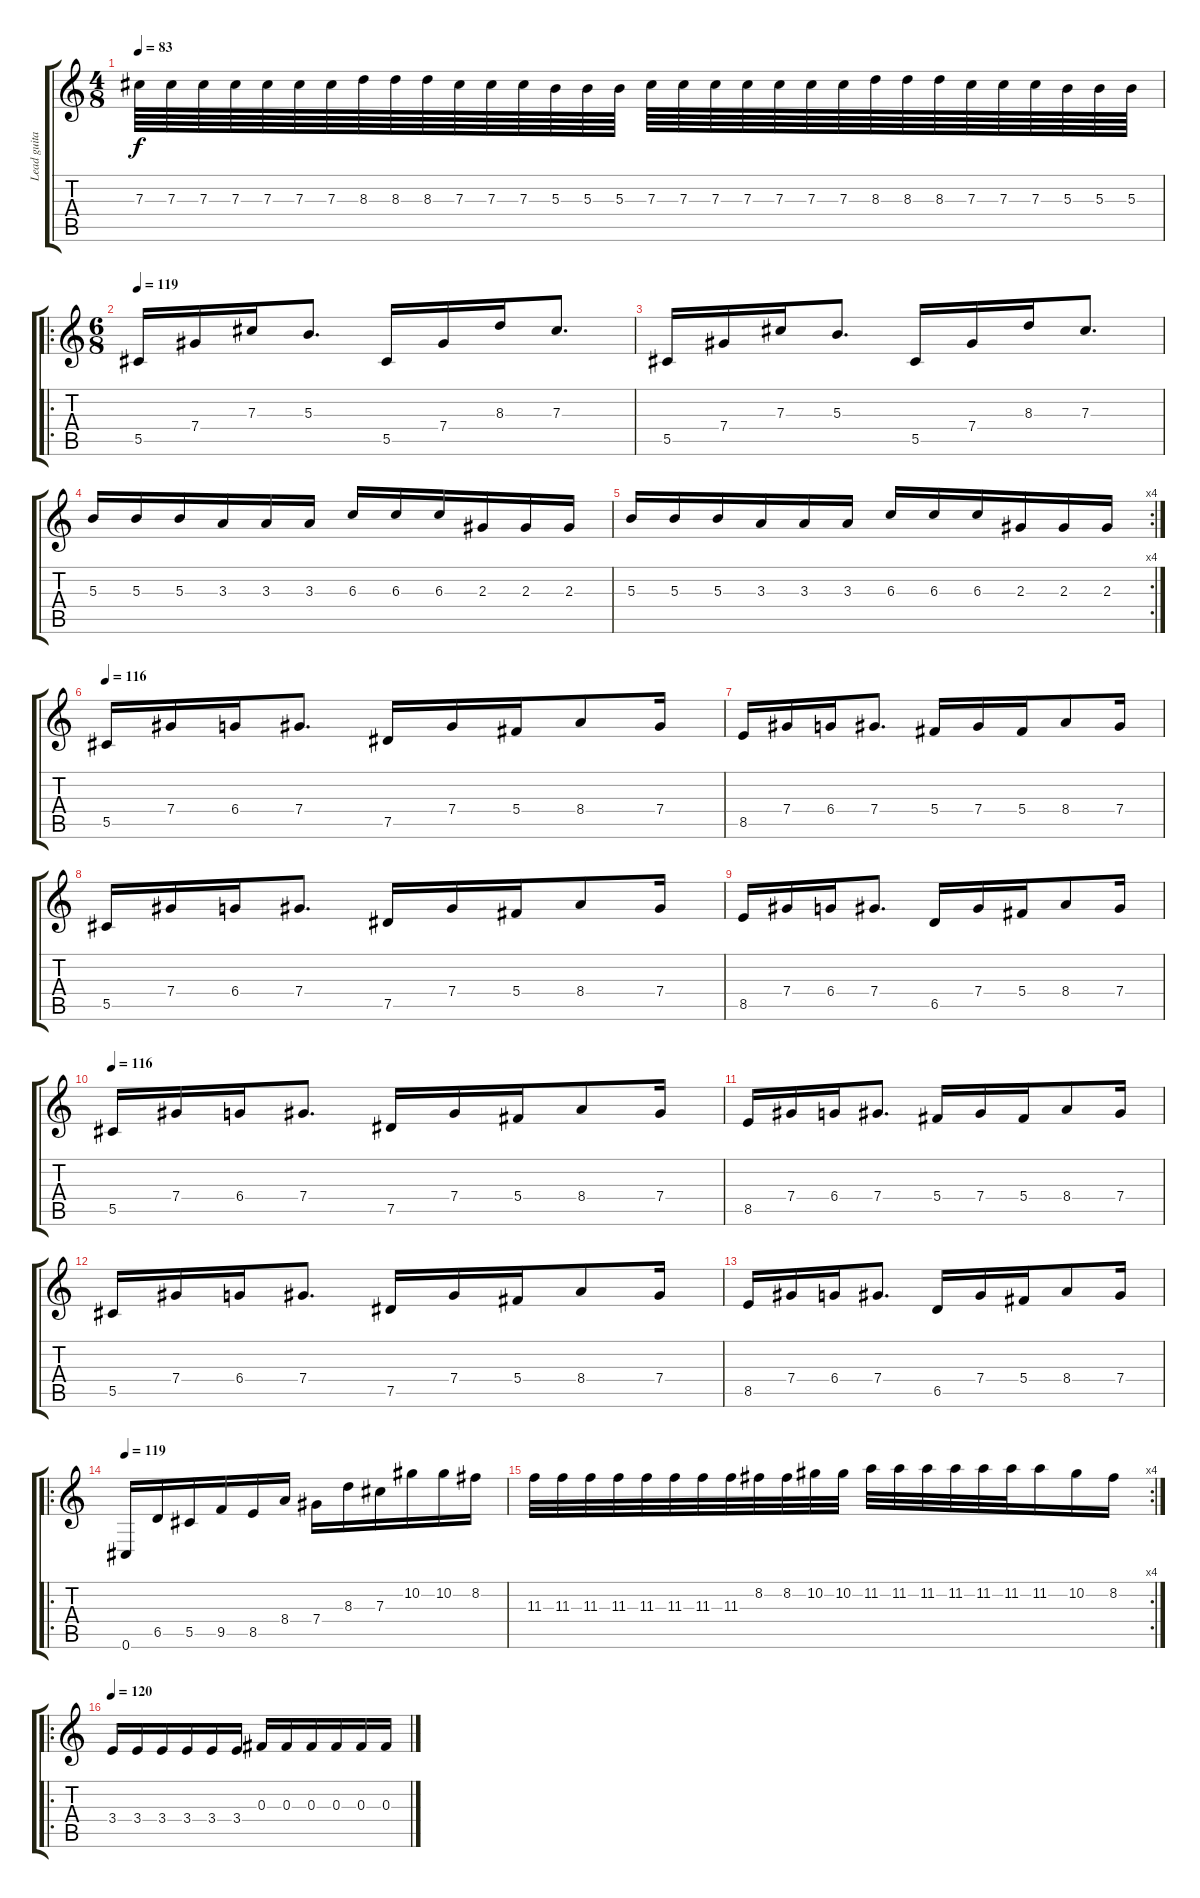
\track ("Lead guitar" "Lead guita") {instrument overdrivenguitar}
\staff {score tabs}
\tuning (Eb4 Bb3 Gb3 Db3 Ab2 Db2) {hide}
\ts (4 8)
\tempo 83
\clef g2
\ks c
7.3.64{dy f} 7.3.64 7.3.64 7.3.64 7.3.64 7.3.64 7.3.64 8.3.64 8.3.64 8.3.64 7.3.64 7.3.64 7.3.64 5.3.64 5.3.64 5.3.64 7.3.64 7.3.64 7.3.64 7.3.64 7.3.64 7.3.64 7.3.64 8.3.64 8.3.64 8.3.64 7.3.64 7.3.64 7.3.64 5.3.64 5.3.64 5.3.64 |
\ro
\ts (6 8)
\tempo 119
5.5.16 7.4.16 7.3.16 5.3.8{d} 5.5.16 7.4.16 8.3.16 7.3.8{d} |
5.5.16 7.4.16 7.3.16 5.3.8{d} 5.5.16 7.4.16 8.3.16 7.3.8{d} |
5.3.16 5.3.16 5.3.16 3.3.16 3.3.16 3.3.16 6.3.16 6.3.16 6.3.16 2.3.16 2.3.16 2.3.16 |
\rc 4
5.3.16 5.3.16 5.3.16 3.3.16 3.3.16 3.3.16 6.3.16 6.3.16 6.3.16 2.3.16 2.3.16 2.3.16 |
\tempo 116
5.5.16 7.4.16 6.4.16 7.4.8{d} 7.5.16 7.4.16 5.4.16 8.4.8 7.4.16 |
8.5.16 7.4.16 6.4.16 7.4.8{d} 5.4.16 7.4.16 5.4.16 8.4.8 7.4.16 |
5.5.16 7.4.16 6.4.16 7.4.8{d} 7.5.16 7.4.16 5.4.16 8.4.8 7.4.16 |
8.5.16 7.4.16 6.4.16 7.4.8{d} 6.5.16 7.4.16 5.4.16 8.4.8 7.4.16 |
\tempo 116
5.5.16 7.4.16 6.4.16 7.4.8{d} 7.5.16 7.4.16 5.4.16 8.4.8 7.4.16 |
8.5.16 7.4.16 6.4.16 7.4.8{d} 5.4.16 7.4.16 5.4.16 8.4.8 7.4.16 |
5.5.16 7.4.16 6.4.16 7.4.8{d} 7.5.16 7.4.16 5.4.16 8.4.8 7.4.16 |
8.5.16 7.4.16 6.4.16 7.4.8{d} 6.5.16 7.4.16 5.4.16 8.4.8 7.4.16 |
\ro
\tempo 119
0.6.16 6.5.16 5.5.16 9.5.16 8.5.16 8.4.16 7.4.16 8.3.16 7.3.16 10.2.16 10.2.16 8.2.16 |
\rc 4
11.3.32 11.3.32 11.3.32 11.3.32 11.3.32 11.3.32 11.3.32 11.3.32 8.2.32 8.2.32 10.2.32 10.2.32 11.2.32 11.2.32 11.2.32 11.2.32 11.2.32 11.2.32 11.2.16 10.2.16 8.2.16 |
\ro
\tempo 120
3.4.16 3.4.16 3.4.16 3.4.16 3.4.16 3.4.16 0.3.16 0.3.16 0.3.16 0.3.16 0.3.16 0.3.16
